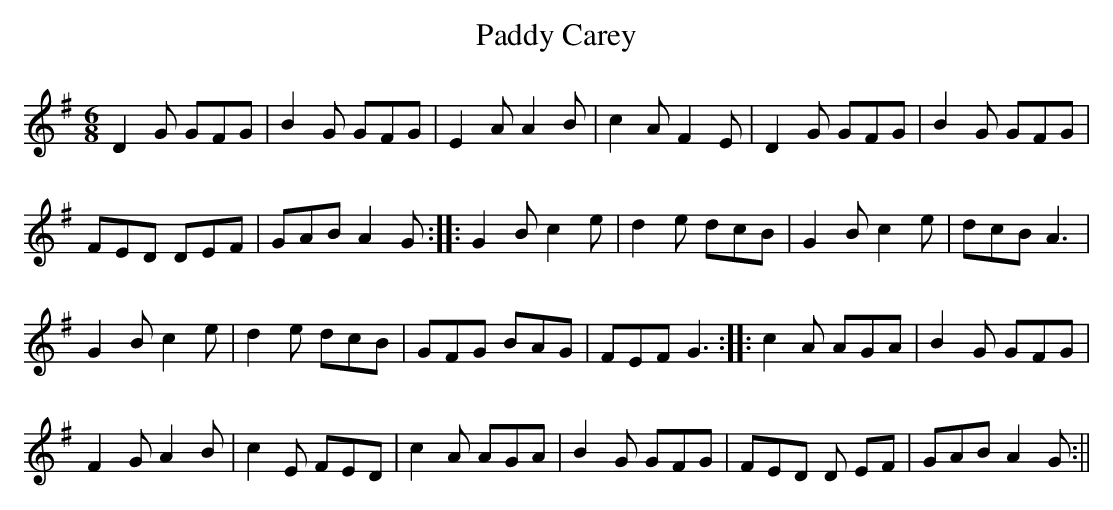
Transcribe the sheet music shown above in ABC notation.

X:1
T:Paddy Carey
M:6/8
L:1/8
K:G
D2 G GFG | B2 G GFG | E2 A A2B | c2 A F2 E | D2 G GFG | B2 G GFG |!
FED DEF | GAB A2 G :||: G2 B c2 e | d2 e dcB | G2 B c2 e | dcB A3 |!
G2 B c2 e |  d2 e dcB | GFG
 BAG | FEF G3 :||:
c2A AGA | B2 G GFG |! F2 G A2 B | c2 E FED | c2 A AGA | B2 G GFG | FED
D EF | GAB A2 G :||
